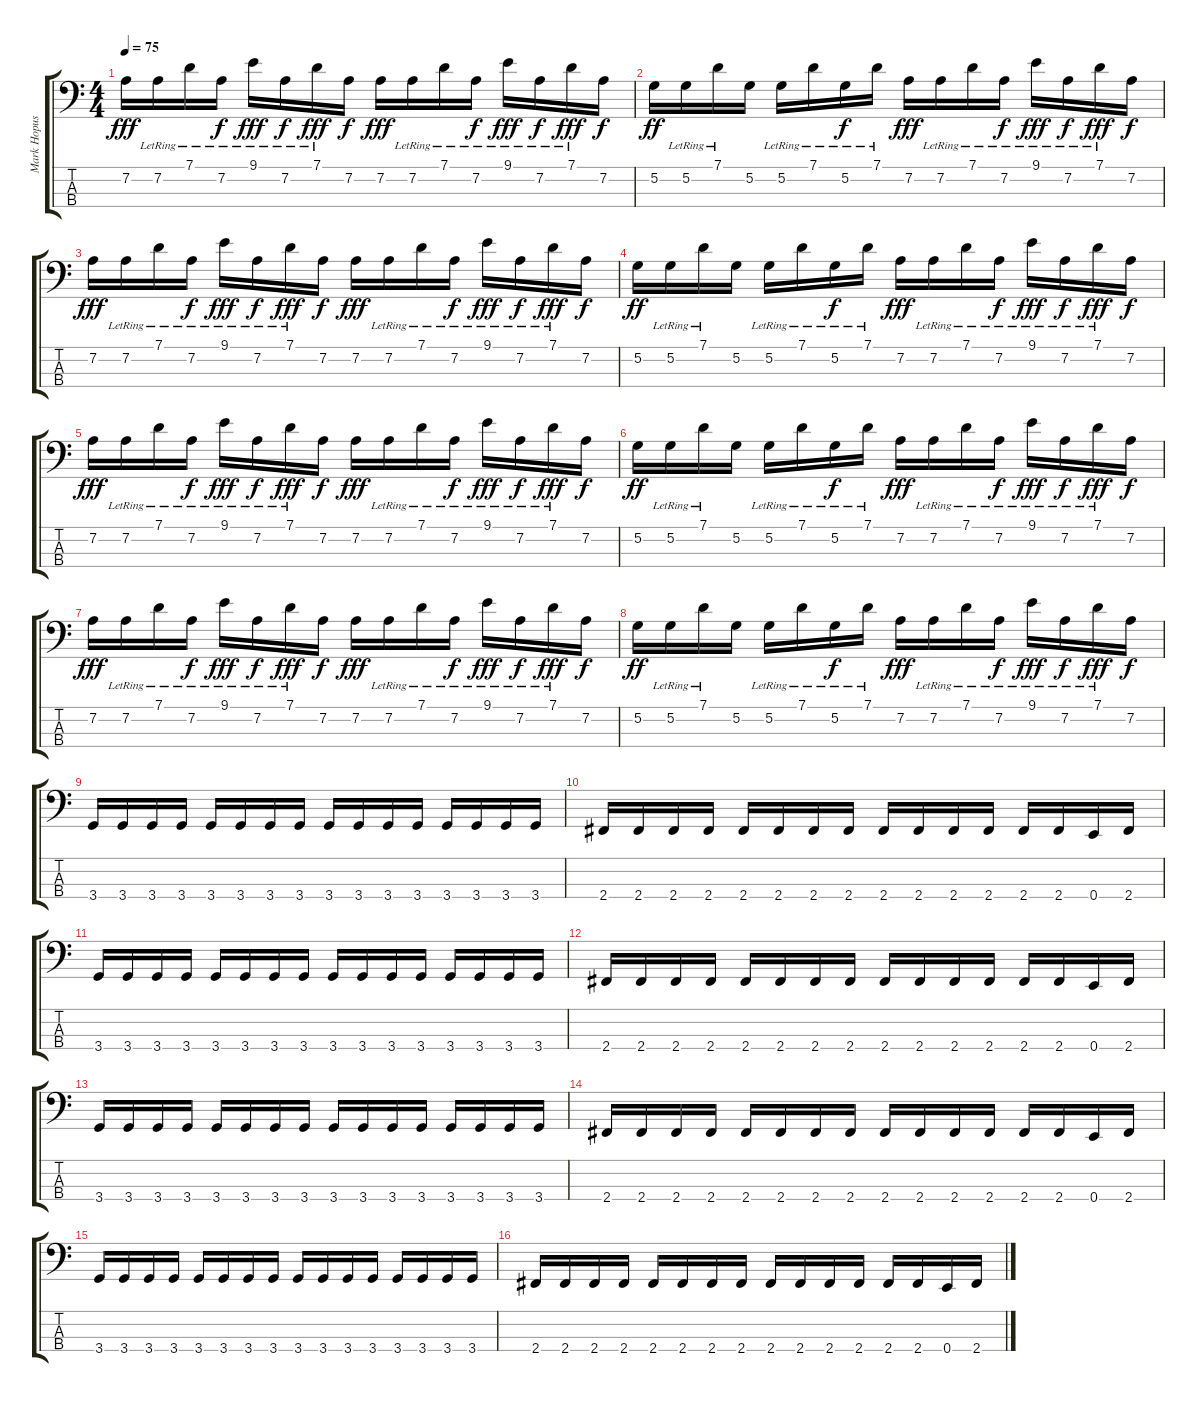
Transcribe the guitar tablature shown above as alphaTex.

\track ("Mark Hopus" "Mark Hopus") {instrument electricbassfinger}
\staff {score tabs}
\tuning (G2 D2 A1 E1) {hide}
\ts (4 4)
\tempo 75
\clef f4
\ks c
7.2.16{dy fff} 7.2{lr}.16 7.1{lr}.16 7.2{lr}.16{dy f} 9.1{lr}.16{dy fff} 7.2{lr}.16{dy f} 7.1{lr}.16{dy fff} 7.2.16{dy f} 7.2.16{dy fff} 7.2{lr}.16 7.1{lr}.16 7.2{lr}.16{dy f} 9.1{lr}.16{dy fff} 7.2{lr}.16{dy f} 7.1{lr}.16{dy fff} 7.2.16{dy f} |
5.2.16{dy ff} 5.2{lr}.16 7.1{lr}.16 5.2.16 5.2{lr}.16 7.1{lr}.16 5.2{lr}.16{dy f} 7.1{lr}.16 7.2.16{dy fff} 7.2{lr}.16 7.1{lr}.16 7.2{lr}.16{dy f} 9.1{lr}.16{dy fff} 7.2{lr}.16{dy f} 7.1{lr}.16{dy fff} 7.2.16{dy f} |
7.2.16{dy fff} 7.2{lr}.16 7.1{lr}.16 7.2{lr}.16{dy f} 9.1{lr}.16{dy fff} 7.2{lr}.16{dy f} 7.1{lr}.16{dy fff} 7.2.16{dy f} 7.2.16{dy fff} 7.2{lr}.16 7.1{lr}.16 7.2{lr}.16{dy f} 9.1{lr}.16{dy fff} 7.2{lr}.16{dy f} 7.1{lr}.16{dy fff} 7.2.16{dy f} |
5.2.16{dy ff} 5.2{lr}.16 7.1{lr}.16 5.2.16 5.2{lr}.16 7.1{lr}.16 5.2{lr}.16{dy f} 7.1{lr}.16 7.2.16{dy fff} 7.2{lr}.16 7.1{lr}.16 7.2{lr}.16{dy f} 9.1{lr}.16{dy fff} 7.2{lr}.16{dy f} 7.1{lr}.16{dy fff} 7.2.16{dy f} |
7.2.16{dy fff} 7.2{lr}.16 7.1{lr}.16 7.2{lr}.16{dy f} 9.1{lr}.16{dy fff} 7.2{lr}.16{dy f} 7.1{lr}.16{dy fff} 7.2.16{dy f} 7.2.16{dy fff} 7.2{lr}.16 7.1{lr}.16 7.2{lr}.16{dy f} 9.1{lr}.16{dy fff} 7.2{lr}.16{dy f} 7.1{lr}.16{dy fff} 7.2.16{dy f} |
5.2.16{dy ff} 5.2{lr}.16 7.1{lr}.16 5.2.16 5.2{lr}.16 7.1{lr}.16 5.2{lr}.16{dy f} 7.1{lr}.16 7.2.16{dy fff} 7.2{lr}.16 7.1{lr}.16 7.2{lr}.16{dy f} 9.1{lr}.16{dy fff} 7.2{lr}.16{dy f} 7.1{lr}.16{dy fff} 7.2.16{dy f} |
7.2.16{dy fff} 7.2{lr}.16 7.1{lr}.16 7.2{lr}.16{dy f} 9.1{lr}.16{dy fff} 7.2{lr}.16{dy f} 7.1{lr}.16{dy fff} 7.2.16{dy f} 7.2.16{dy fff} 7.2{lr}.16 7.1{lr}.16 7.2{lr}.16{dy f} 9.1{lr}.16{dy fff} 7.2{lr}.16{dy f} 7.1{lr}.16{dy fff} 7.2.16{dy f} |
5.2.16{dy ff} 5.2{lr}.16 7.1{lr}.16 5.2.16 5.2{lr}.16 7.1{lr}.16 5.2{lr}.16{dy f} 7.1{lr}.16 7.2.16{dy fff} 7.2{lr}.16 7.1{lr}.16 7.2{lr}.16{dy f} 9.1{lr}.16{dy fff} 7.2{lr}.16{dy f} 7.1{lr}.16{dy fff} 7.2.16{dy f} |
3.4.16 3.4.16 3.4.16 3.4.16 3.4.16 3.4.16 3.4.16 3.4.16 3.4.16 3.4.16 3.4.16 3.4.16 3.4.16 3.4.16 3.4.16 3.4.16 |
2.4.16 2.4.16 2.4.16 2.4.16 2.4.16 2.4.16 2.4.16 2.4.16 2.4.16 2.4.16 2.4.16 2.4.16 2.4.16 2.4.16 0.4.16 2.4.16 |
3.4.16 3.4.16 3.4.16 3.4.16 3.4.16 3.4.16 3.4.16 3.4.16 3.4.16 3.4.16 3.4.16 3.4.16 3.4.16 3.4.16 3.4.16 3.4.16 |
2.4.16 2.4.16 2.4.16 2.4.16 2.4.16 2.4.16 2.4.16 2.4.16 2.4.16 2.4.16 2.4.16 2.4.16 2.4.16 2.4.16 0.4.16 2.4.16 |
3.4.16 3.4.16 3.4.16 3.4.16 3.4.16 3.4.16 3.4.16 3.4.16 3.4.16 3.4.16 3.4.16 3.4.16 3.4.16 3.4.16 3.4.16 3.4.16 |
2.4.16 2.4.16 2.4.16 2.4.16 2.4.16 2.4.16 2.4.16 2.4.16 2.4.16 2.4.16 2.4.16 2.4.16 2.4.16 2.4.16 0.4.16 2.4.16 |
3.4.16 3.4.16 3.4.16 3.4.16 3.4.16 3.4.16 3.4.16 3.4.16 3.4.16 3.4.16 3.4.16 3.4.16 3.4.16 3.4.16 3.4.16 3.4.16 |
2.4.16 2.4.16 2.4.16 2.4.16 2.4.16 2.4.16 2.4.16 2.4.16 2.4.16 2.4.16 2.4.16 2.4.16 2.4.16 2.4.16 0.4.16 2.4.16
